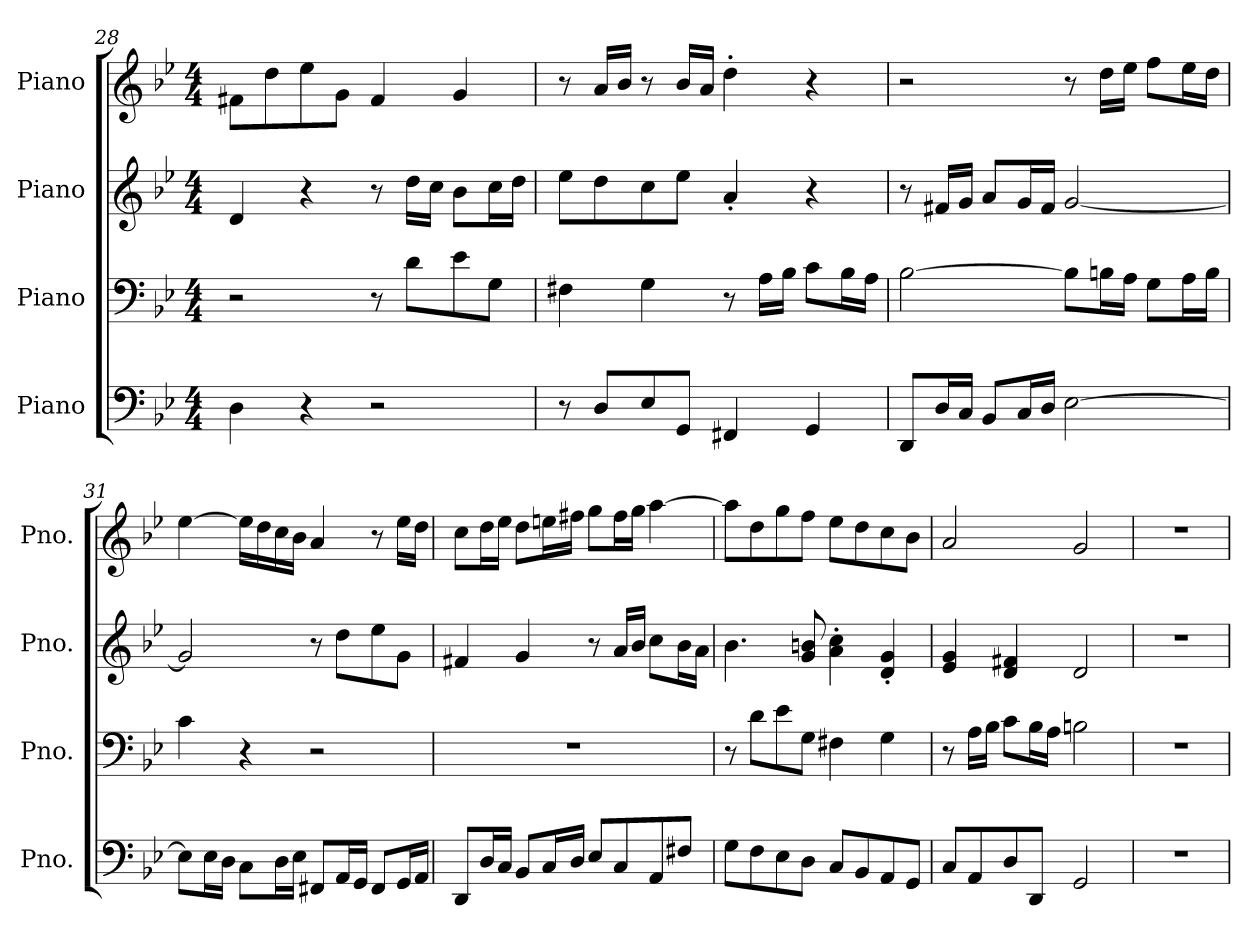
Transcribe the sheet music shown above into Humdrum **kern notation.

**kern	**kern	**kern	**kern
*part4	*part3	*part2	*part1
*staff4	*staff3	*staff2	*staff1
*I"Piano	*I"Piano	*I"Piano	*I"Piano
*I'Pno.	*I'Pno.	*I'Pno.	*I'Pno.
*clefF4	*clefF4	*clefG2	*clefG2
*k[b-e-]	*k[b-e-]	*k[b-e-]	*k[b-e-]
*M4/4	*M4/4	*M4/4	*M4/4
=28	=28	=28	=28
4D\	2r	4d/	8f#X\L
.	.	.	8dd\
4r	.	4r	8ee-\
.	.	.	8g\J
2r	8r	8r	4f#/
.	8d\L	16dd\LL	.
.	.	16cc\JJ	.
.	8e-\	8b-\L	4g/
.	8G\J	16cc\L	.
.	.	16dd\JJ	.
=29	=29	=29	=29
8r	4F#X\	8ee-\L	8r
8D/L	.	8dd\	16a/LL
.	.	.	16b-/JJ
8E-/	4G\	8cc\	8r
8GG/J	.	8ee-\J	16b-/LL
.	.	.	16a/JJ
4FF#X/	8r	4a'/	4dd'\
.	16A\LL	.	.
.	16B-\JJ	.	.
4GG/	8c\L	4r	4r
.	16B-\L	.	.
.	16A\JJ	.	.
!!LO:LB:g=z
=30	=30	=30	=30
8DD/L	[2B-\	8r	2r
16D/L	.	16f#X/LL	.
16C/JJ	.	16g/JJ	.
8BB-/L	.	8a/L	.
16C/L	.	16g/L	.
16D/JJ	.	16f#/JJ	.
[2E-\	8B-\L]	[2g/	8r
.	16Bn\L	.	16dd\LL
.	16A\JJ	.	16ee-\JJ
.	8G\L	.	8ff\L
.	16A\L	.	16ee-\L
.	16B\JJ	.	16dd\JJ
=31	=31	=31	=31
8E-\L]	4c\	2g/]	[4ee-\
16E-\L	.	.	.
16D\JJ	.	.	.
8C\L	4r	.	16ee-\LL]
.	.	.	16dd\
16D\L	.	.	16cc\
16E-\JJ	.	.	16b-\JJ
8FF#X/L	2r	8r	4a/
16AA/L	.	8dd\L	.
16GG/JJ	.	.	.
8FF#/L	.	8ee-\	8r
16GG/L	.	8g\J	16ee-\LL
16AA/JJ	.	.	16dd\JJ
=32	=32	=32	=32
8DD/L	1r	4f#X/	8cc\L
16D/L	.	.	16dd\L
16C/JJ	.	.	16ee-\JJ
8BB-/L	.	4g/	8dd\L
16C/L	.	.	16een\L
16D/JJ	.	.	16ff#X\JJ
8E-/L	.	8r	8gg\L
8C/	.	16a/LL	16ff#\L
.	.	16b-/JJ	16gg\JJ
8AA/	.	8cc\L	[4aa\
8F#X/J	.	16b-\L	.
.	.	16a\JJ	.
!!LO:PB:g=z
=33	=33	=33	=33
8G\L	8r	4.b-\	8aa\L]
8F\	8d\L	.	8dd\
8E-\	8e-\	.	8gg\
8D\J	8G\J	8g/ 8bn/	8ff\J
8C/L	4F#X\	4a\' 4cc\'	8ee-\L
8BB-/	.	.	8dd\
8AA/	4G\	4d/' 4g/'	8cc\
8GG/J	.	.	8b-\J
=34	=34	=34	=34
*	*	*	*MM92
8C/L	8r	4e-/ 4g/	2a/
8AA/	16A\LL	.	.
.	16B-\JJ	.	.
8D/	8c\L	4d/ 4f#X/	.
8DD/J	16B-\L	.	.
.	16A\JJ	.	.
2GG/	2Bn\	2d/	2g/
=35	=35	=35	=35
1r	1r	1r	1r
=	=	=	=
*-	*-	*-	*-
